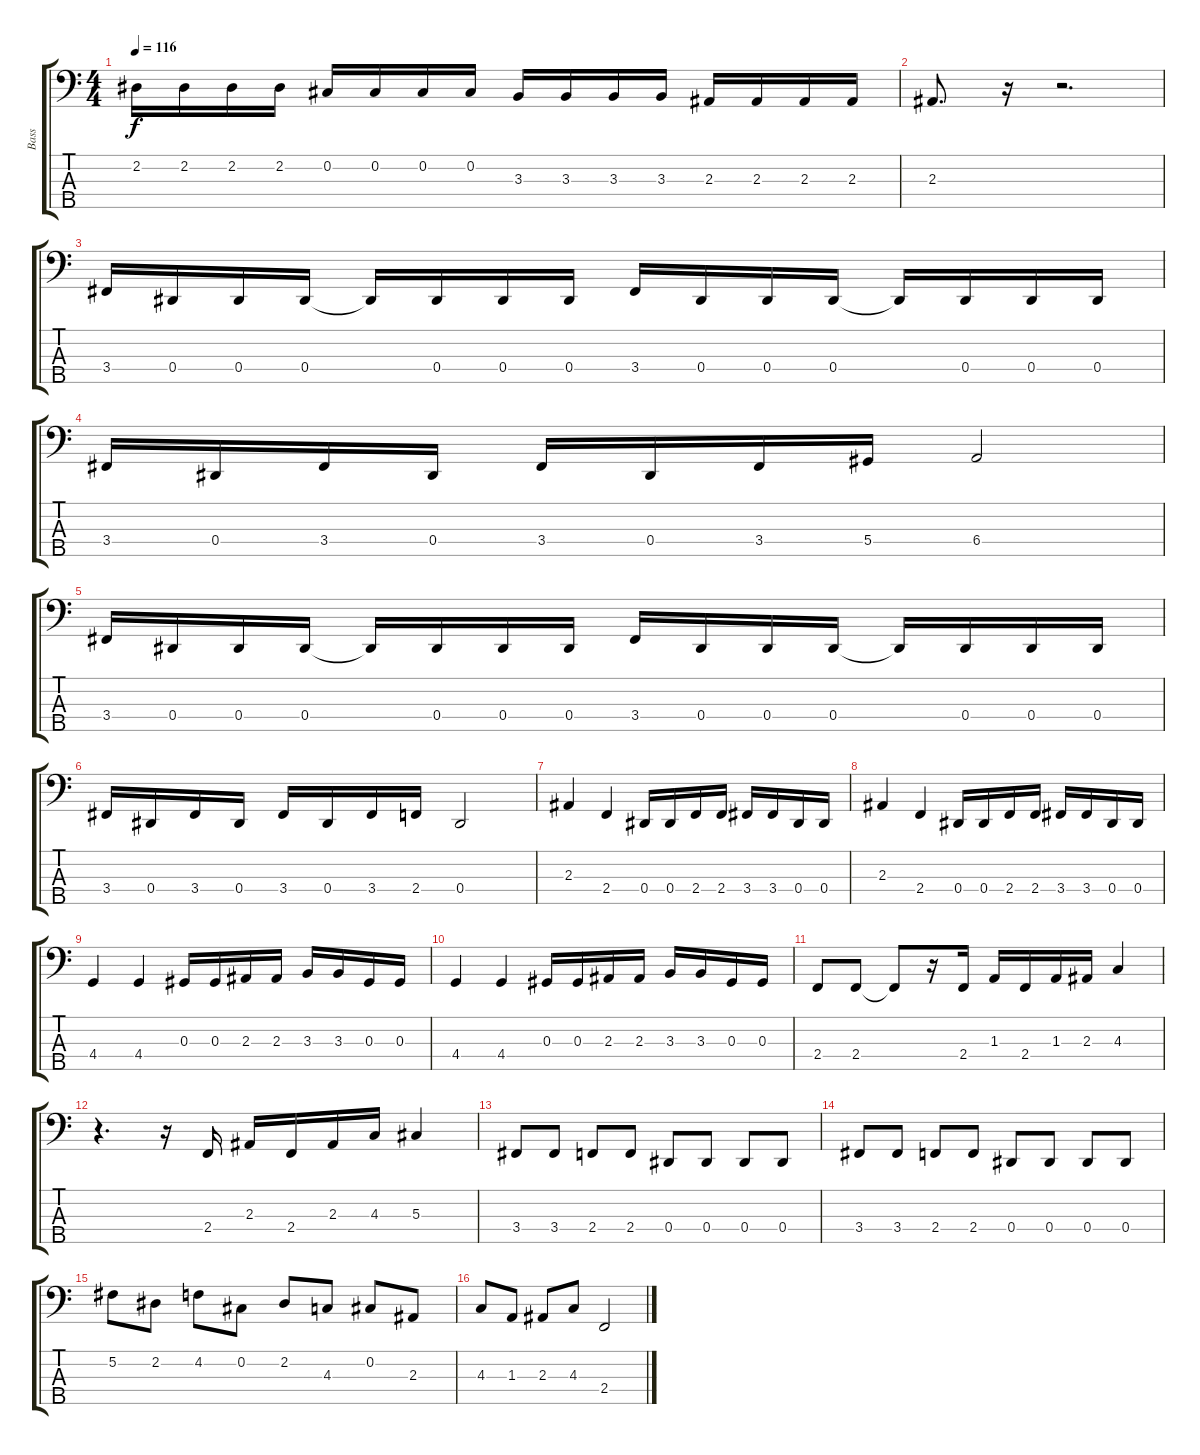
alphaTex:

\track ("Bass" "Bass") {instrument electricbassfinger}
\staff {score tabs}
\tuning (Gb2 Db2 Ab1 Eb1 Bb0) {hide}
\ts (4 4)
\tempo 116
\clef f4
\ks c
2.2.16{dy f} 2.2.16 2.2.16 2.2.16 0.2.16 0.2.16 0.2.16 0.2.16 3.3.16 3.3.16 3.3.16 3.3.16 2.3.16 2.3.16 2.3.16 2.3.16 |
2.3.8{d} r.16 r.2{d} |
3.4.16 0.4.16 0.4.16 0.4.16 0.4{t}.16 0.4.16 0.4.16 0.4.16 3.4.16 0.4.16 0.4.16 0.4.16 0.4{t}.16 0.4.16 0.4.16 0.4.16 |
3.4.16 0.4.16 3.4.16 0.4.16 3.4.16 0.4.16 3.4.16 5.4.16 6.4.2 |
3.4.16 0.4.16 0.4.16 0.4.16 0.4{t}.16 0.4.16 0.4.16 0.4.16 3.4.16 0.4.16 0.4.16 0.4.16 0.4{t}.16 0.4.16 0.4.16 0.4.16 |
3.4.16 0.4.16 3.4.16 0.4.16 3.4.16 0.4.16 3.4.16 2.4.16 0.4.2 |
2.3.4 2.4.4 0.4.16 0.4.16 2.4.16 2.4.16 3.4.16 3.4.16 0.4.16 0.4.16 |
2.3.4 2.4.4 0.4.16 0.4.16 2.4.16 2.4.16 3.4.16 3.4.16 0.4.16 0.4.16 |
4.4.4 4.4.4 0.3.16 0.3.16 2.3.16 2.3.16 3.3.16 3.3.16 0.3.16 0.3.16 |
4.4.4 4.4.4 0.3.16 0.3.16 2.3.16 2.3.16 3.3.16 3.3.16 0.3.16 0.3.16 |
2.4.8 2.4.8 2.4{t}.8 r.16 2.4.16 1.3.16 2.4.16 1.3.16 2.3.16 4.3.4 |
r.4{d} r.16 2.4.16 2.3.16 2.4.16 2.3.16 4.3.16 5.3.4 |
3.4.8 3.4.8 2.4.8 2.4.8 0.4.8 0.4.8 0.4.8 0.4.8 |
3.4.8 3.4.8 2.4.8 2.4.8 0.4.8 0.4.8 0.4.8 0.4.8 |
5.2.8 2.2.8 4.2.8 0.2.8 2.2.8 4.3.8 0.2.8 2.3.8 |
4.3.8 1.3.8 2.3.8 4.3.8 2.4.2
